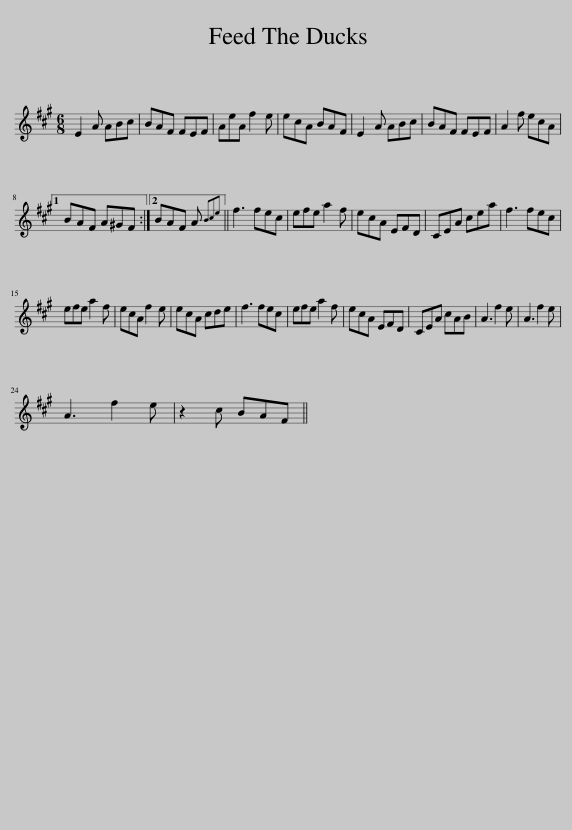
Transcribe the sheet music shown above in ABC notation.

X:1
L:1/8
M:6/8
I:linebreak $
K:A
V:1 treble
V:1
 E2 A ABc | BAF FEF | AeA f2 e | ecA BAF | E2 A ABc | %5
 BAF FEF | A2 f ecA |1$ BAF A^GF :|2 BAF A{Bce} || f3 fec | %10
 efe a2 f | ecA EFD | CEA cea | f3 fec |$ efe a2 f | %15
 ecA f2 e | ecA cde | f3 fec | efe a2 f | ecA EFD | %20
 CEA cAB | A3 f2 e | A3 f2 e |$ A3 f2 e | z2 c BAF || %25
